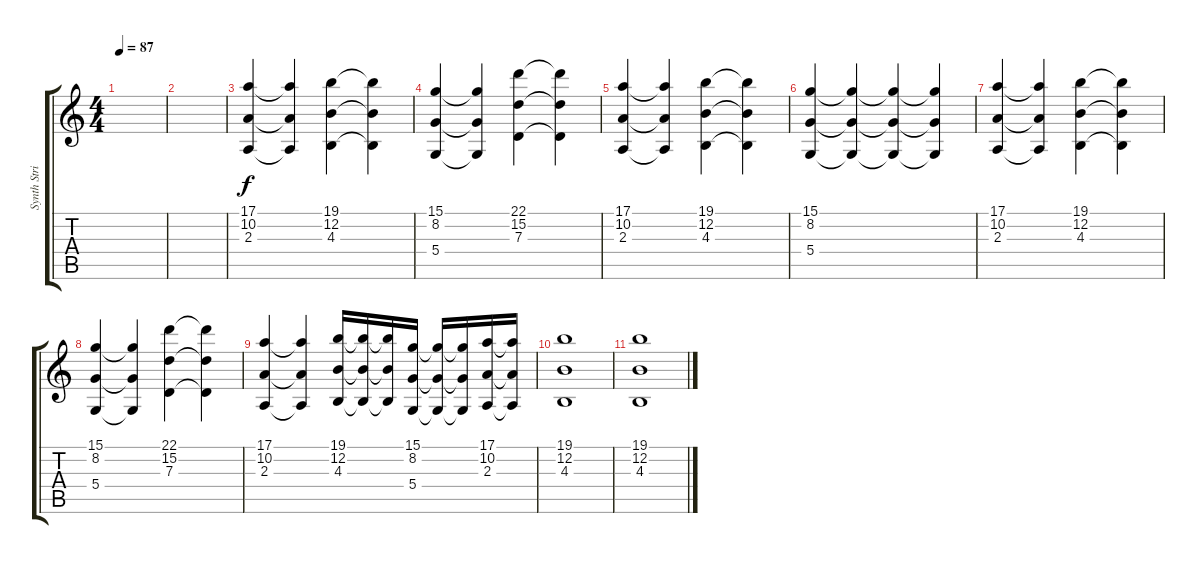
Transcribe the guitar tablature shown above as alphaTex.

\track ("Synth String" "Synth Stri") {instrument synthstrings1}
\staff {score tabs}
\tuning (E4 B3 G3 D3 A2 E2) {hide}
\ts (4 4)
\tempo 87
\clef g2
\ks c
|
|
(17.1 10.2 2.3).4 (17.1{t} 10.2{t} 2.3{t}).4 (19.1 12.2 4.3).4 (19.1{t} 12.2{t} 4.3{t}).4 |
(15.1 8.2 5.4).4 (15.1{t} 8.2{t} 5.4{t}).4 (22.1 15.2 7.3).4 (22.1{t} 15.2{t} 7.3{t}).4 |
(17.1 10.2 2.3).4 (17.1{t} 10.2{t} 2.3{t}).4 (19.1 12.2 4.3).4 (19.1{t} 12.2{t} 4.3{t}).4 |
(15.1 8.2 5.4).4 (15.1{t} 8.2{t} 5.4{t}).4 (15.1{t} 8.2{t} 5.4{t}).4 (15.1{t} 8.2{t} 5.4{t}).4 |
(17.1 10.2 2.3).4 (17.1{t} 10.2{t} 2.3{t}).4 (19.1 12.2 4.3).4 (19.1{t} 12.2{t} 4.3{t}).4 |
(15.1 8.2 5.4).4 (15.1{t} 8.2{t} 5.4{t}).4 (22.1 15.2 7.3).4 (22.1{t} 15.2{t} 7.3{t}).4 |
(17.1 10.2 2.3).4 (17.1{t} 10.2{t} 2.3{t}).4 (19.1 12.2 4.3).16 (19.1{t} 12.2{t} 4.3{t}).16 (19.1{t} 12.2{t} 4.3{t}).16 (15.1 8.2 5.4).16 (15.1{t} 8.2{t} 5.4{t}).16 (15.1{t} 8.2{t} 5.4{t}).16 (17.1 10.2 2.3).16 (17.1{t} 10.2{t} 2.3{t}).16 |
(19.1 12.2 4.3).1 |
(19.1 12.2 4.3).1
